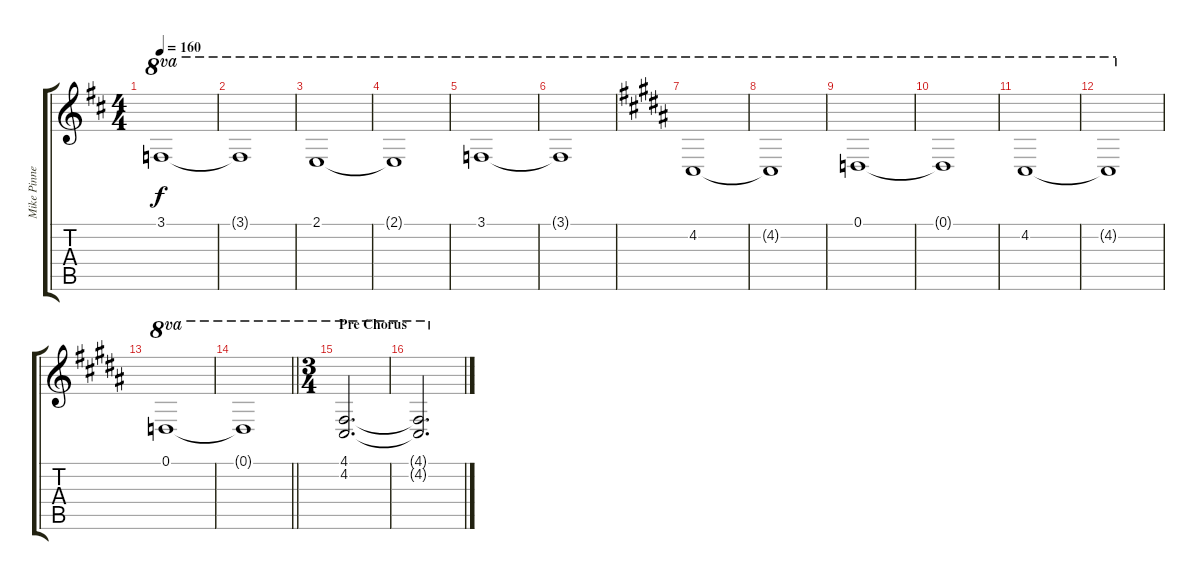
\track ("Mike Pinnella (strings)" "Mike Pinne") {instrument stringensemble1}
\staff {score tabs}
\tuning (D4 A3 F3 C3 G2 D2) {hide}
\ts (4 4)
\tempo 160
\clef g2
\ks bminor
3.1.1{ot 8va dy f} |
3.1{t}.1{ot 8va} |
2.1.1{ot 8va} |
2.1{t}.1{ot 8va} |
3.1.1{ot 8va} |
3.1{t}.1{ot 8va} |
\ks g#minor
4.2.1{ot 8va} |
4.2{t}.1{ot 8va} |
0.1.1{ot 8va} |
0.1{t}.1{ot 8va} |
4.2.1{ot 8va} |
4.2{t}.1{ot 8va} |
0.1.1{ot 8va} |
\barLineRight lightlight
0.1{t}.1{ot 8va} |
\ts (3 4)
\section ("" "Pre Chorus")
(4.1 4.2).2{d ot 8va} |
(4.1{t} 4.2{t}).2{d ot 8va}
